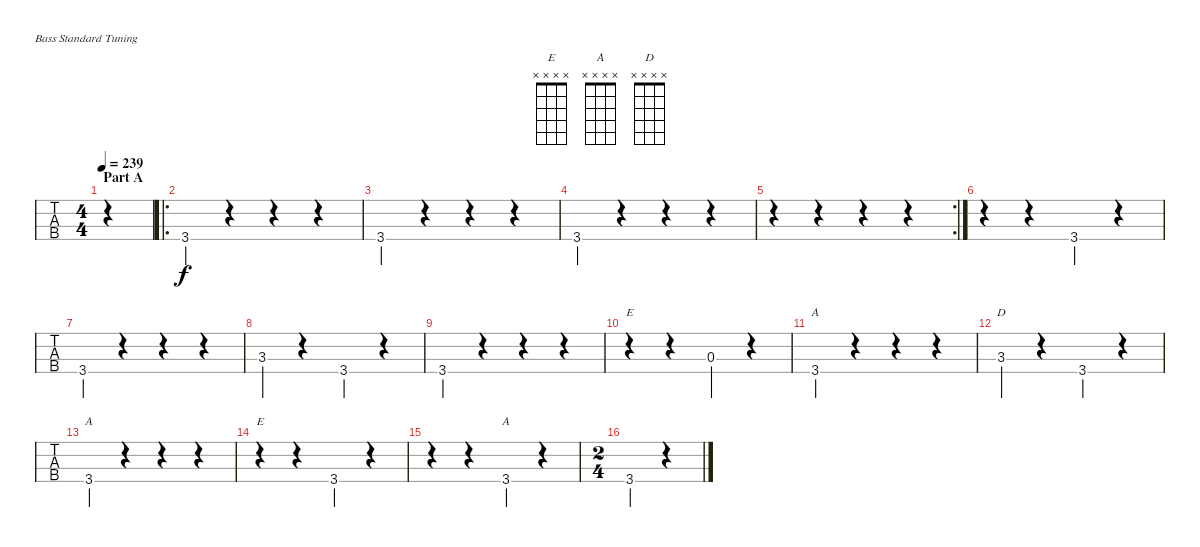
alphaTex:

\bracketExtendMode groupsimilarinstruments
\singleTrackTrackNamePolicy hidden
\multiTrackTrackNamePolicy hidden
\firstSystemTrackNameOrientation horizontal
\otherSystemsTrackNameOrientation horizontal
\track ("Bass" "Bass") {instrument acousticbass}
\staff {tabs}
\tuning (G2 D2 A1 E1)
\chord ("E" x x x x)
\chord ("A" x x x x)
\chord ("D" x x x x)
\ts (4 4)
\section ("" "Part A")
\tempo 239
\clef f4
\ks g
|
\ro
3.4.4 r.4 r.4 r.4 |
3.4.4 r.4 r.4 r.4 |
3.4.4 r.4 r.4 r.4 |
\rc 2
r.4 r.4 r.4 r.4 |
r.4 r.4 3.4.4 r.4 |
3.4.4 r.4 r.4 r.4 |
3.3.4 r.4 3.4.4 r.4 |
3.4.4 r.4 r.4 r.4 |
r.4{ch "E"} r.4 0.3.4 r.4 |
3.4.4{ch "A"} r.4 r.4 r.4 |
3.3.4{ch "D"} r.4 3.4.4 r.4 |
3.4.4{ch "A"} r.4 r.4 r.4 |
r.4{ch "E"} r.4 3.4.4 r.4 |
r.4 r.4 3.4.4{ch "A"} r.4 |
\ts (2 4)
3.4.4 r.4
